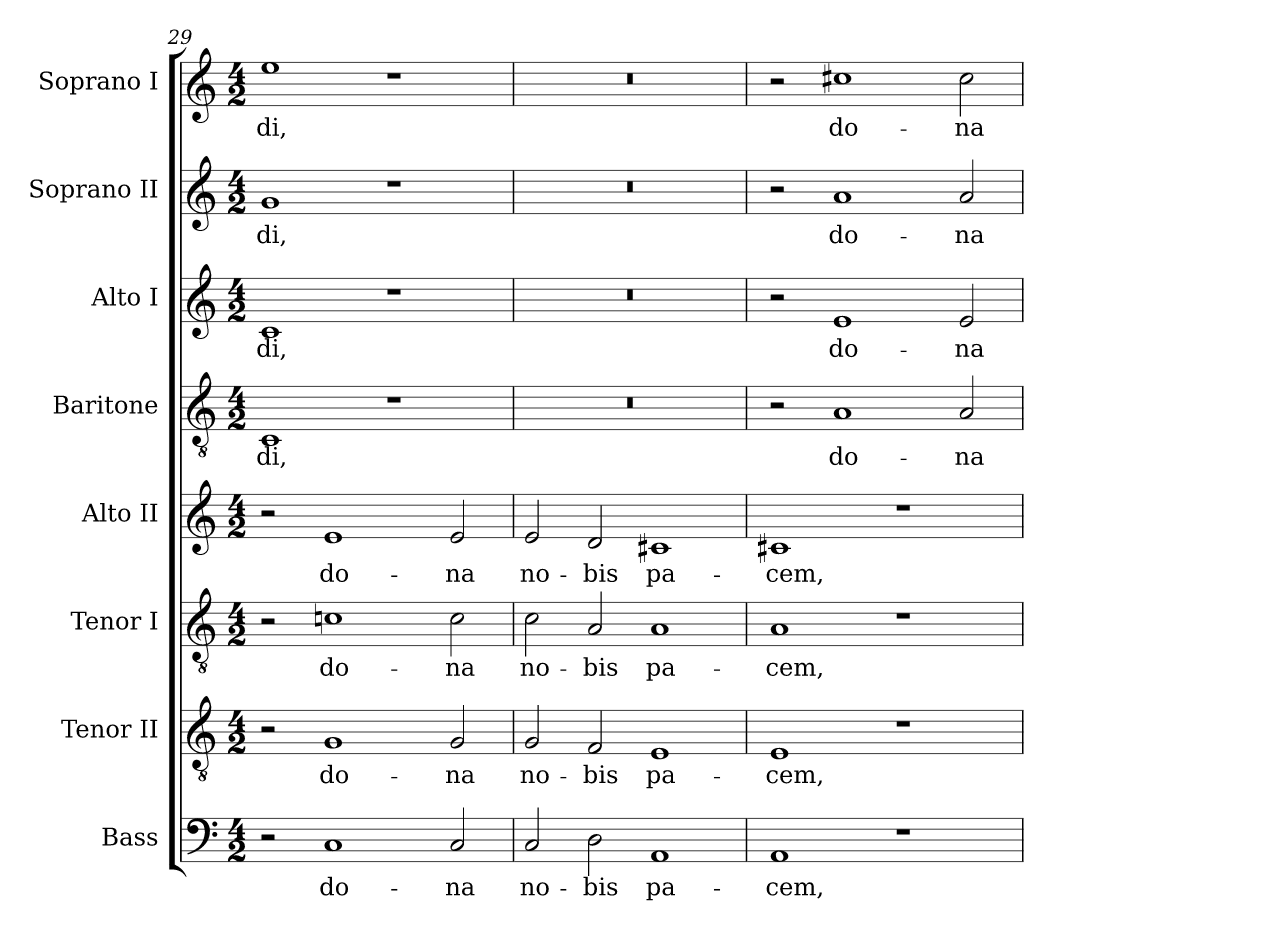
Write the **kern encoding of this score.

**kern	**text	**kern	**text	**kern	**text	**kern	**text	**kern	**text	**kern	**text	**kern	**text	**kern	**text
*part8	*part8	*part7	*part7	*part6	*part6	*part5	*part5	*part4	*part4	*part3	*part3	*part2	*part2	*part1	*part1
*staff8	*staff8	*staff7	*staff7	*staff6	*staff6	*staff5	*staff5	*staff4	*staff4	*staff3	*staff3	*staff2	*staff2	*staff1	*staff1
*I"Bass	*	*I"Tenor II	*	*I"Tenor I	*	*I"Alto II	*	*I"Baritone	*	*I"Alto I	*	*I"Soprano II	*	*I"Soprano I	*
*clefF4	*	*clefGv2	*	*clefGv2	*	*clefG2	*	*clefGv2	*	*clefG2	*	*clefG2	*	*clefG2	*
*ITrd7c12	*	*ITrd7c12	*	*ITrd7c12	*	*	*	*ITrd7c12	*	*	*	*	*	*	*
*k[]	*	*k[]	*	*k[]	*	*k[]	*	*k[]	*	*k[]	*	*k[]	*	*k[]	*
*C:	*	*C:	*	*C:	*	*C:	*	*C:	*	*C:	*	*C:	*	*C:	*
*M4/2	*	*M4/2	*	*M4/2	*	*M4/2	*	*M4/2	*	*M4/2	*	*M4/2	*	*M4/2	*
=29	=29	=29	=29	=29	=29	=29	=29	=29	=29	=29	=29	=29	=29	=29	=29
!	!	!	!	!	!	!	!	!	!LO:LY:b:color=#000000	!	!	!	!	!	!
!	!	!	!	!	!	!	!	!	!	!	!LO:LY:b:color=#000000	!	!	!	!
!	!	!	!	!	!	!	!	!	!	!	!	!	!LO:LY:b:color=#000000	!	!
!	!	!	!	!	!	!	!	!	!	!	!	!	!	!	!LO:LY:b:color=#000000
2r	.	2r	.	2r	.	2r	.	1CCi	-di,	1ci	-di,	1gi	-di,	1eei	-di,
!	!LO:LY:b:color=#000000	!	!	!	!	!	!	!	!	!	!	!	!	!	!
!	!	!	!LO:LY:b:color=#000000	!	!	!	!	!	!	!	!	!	!	!	!
!	!	!	!	!	!LO:LY:b:color=#000000	!	!	!	!	!	!	!	!	!	!
!	!	!	!	!	!	!	!LO:LY:b:color=#000000	!	!	!	!	!	!	!	!
1CCi	do-	1GGi	do-	1Cni	do-	1ei	do-	.	.	.	.	.	.	.	.
.	.	.	.	.	.	.	.	1r	.	1r	.	1r	.	1r	.
!	!LO:LY:b:color=#000000	!	!	!	!	!	!	!	!	!	!	!	!	!	!
!	!	!	!LO:LY:b:color=#000000	!	!	!	!	!	!	!	!	!	!	!	!
!	!	!	!	!	!LO:LY:b:color=#000000	!	!	!	!	!	!	!	!	!	!
!	!	!	!	!	!	!	!LO:LY:b:color=#000000	!	!	!	!	!	!	!	!
2CCi/	-na	2GGi/	-na	2Ci\	-na	2ei/	-na	.	.	.	.	.	.	.	.
=30	=30	=30	=30	=30	=30	=30	=30	=30	=30	=30	=30	=30	=30	=30	=30
!	!LO:LY:b:color=#000000	!	!	!	!	!	!	!	!	!	!	!	!	!	!
!	!	!	!LO:LY:b:color=#000000	!	!	!	!	!	!	!	!	!	!	!	!
!	!	!	!	!	!LO:LY:b:color=#000000	!	!	!	!	!	!	!	!	!	!
!	!	!	!	!	!	!	!LO:LY:b:color=#000000	!LO:N:vis=1	!	!LO:N:vis=1	!	!LO:N:vis=1	!	!LO:N:vis=1	!
2CCi/	no-	2GGi/	no-	2Ci\	no-	2ei/	no-	0r	.	0r	.	0r	.	0r	.
!	!LO:LY:b:color=#000000	!	!	!	!	!	!	!	!	!	!	!	!	!	!
!	!	!	!LO:LY:b:color=#000000	!	!	!	!	!	!	!	!	!	!	!	!
!	!	!	!	!	!LO:LY:b:color=#000000	!	!	!	!	!	!	!	!	!	!
!	!	!	!	!	!	!	!LO:LY:b:color=#000000	!	!	!	!	!	!	!	!
2DDi\	-bis	2FFi/	-bis	2AAi/	-bis	2di/	-bis	.	.	.	.	.	.	.	.
!	!LO:LY:b:color=#000000	!	!	!	!	!	!	!	!	!	!	!	!	!	!
!	!	!	!LO:LY:b:color=#000000	!	!	!	!	!	!	!	!	!	!	!	!
!	!	!	!	!	!LO:LY:b:color=#000000	!	!	!	!	!	!	!	!	!	!
!	!	!	!	!	!	!	!LO:LY:b:color=#000000	!	!	!	!	!	!	!	!
1AAAi	pa-	1EEi	pa-	1AAi	pa-	1c#Xi	pa-	.	.	.	.	.	.	.	.
=31	=31	=31	=31	=31	=31	=31	=31	=31	=31	=31	=31	=31	=31	=31	=31
!	!LO:LY:b:color=#000000	!	!	!	!	!	!	!	!	!	!	!	!	!	!
!	!	!	!LO:LY:b:color=#000000	!	!	!	!	!	!	!	!	!	!	!	!
!	!	!	!	!	!LO:LY:b:color=#000000	!	!	!	!	!	!	!	!	!	!
!	!	!	!	!	!	!	!LO:LY:b:color=#000000	!	!	!	!	!	!	!	!
1AAAi	-cem,	1EEi	-cem,	1AAi	-cem,	1c#Xi	-cem,	2r	.	2r	.	2r	.	2r	.
!	!	!	!	!	!	!	!	!	!LO:LY:b:color=#000000	!	!	!	!	!	!
!	!	!	!	!	!	!	!	!	!	!	!LO:LY:b:color=#000000	!	!	!	!
!	!	!	!	!	!	!	!	!	!	!	!	!	!LO:LY:b:color=#000000	!	!
!	!	!	!	!	!	!	!	!	!	!	!	!	!	!	!LO:LY:b:color=#000000
.	.	.	.	.	.	.	.	1AAi	do-	1ei	do-	1ai	do-	1cc#Xi	do-
1r	.	1r	.	1r	.	1r	.	.	.	.	.	.	.	.	.
!	!	!	!	!	!	!	!	!	!LO:LY:b:color=#000000	!	!	!	!	!	!
!	!	!	!	!	!	!	!	!	!	!	!LO:LY:b:color=#000000	!	!	!	!
!	!	!	!	!	!	!	!	!	!	!	!	!	!LO:LY:b:color=#000000	!	!
!	!	!	!	!	!	!	!	!	!	!	!	!	!	!	!LO:LY:b:color=#000000
.	.	.	.	.	.	.	.	2AAi/	-na	2ei/	-na	2ai/	-na	2cc#i\	-na
=	=	=	=	=	=	=	=	=	=	=	=	=	=	=	=
*-	*-	*-	*-	*-	*-	*-	*-	*-	*-	*-	*-	*-	*-	*-	*-
